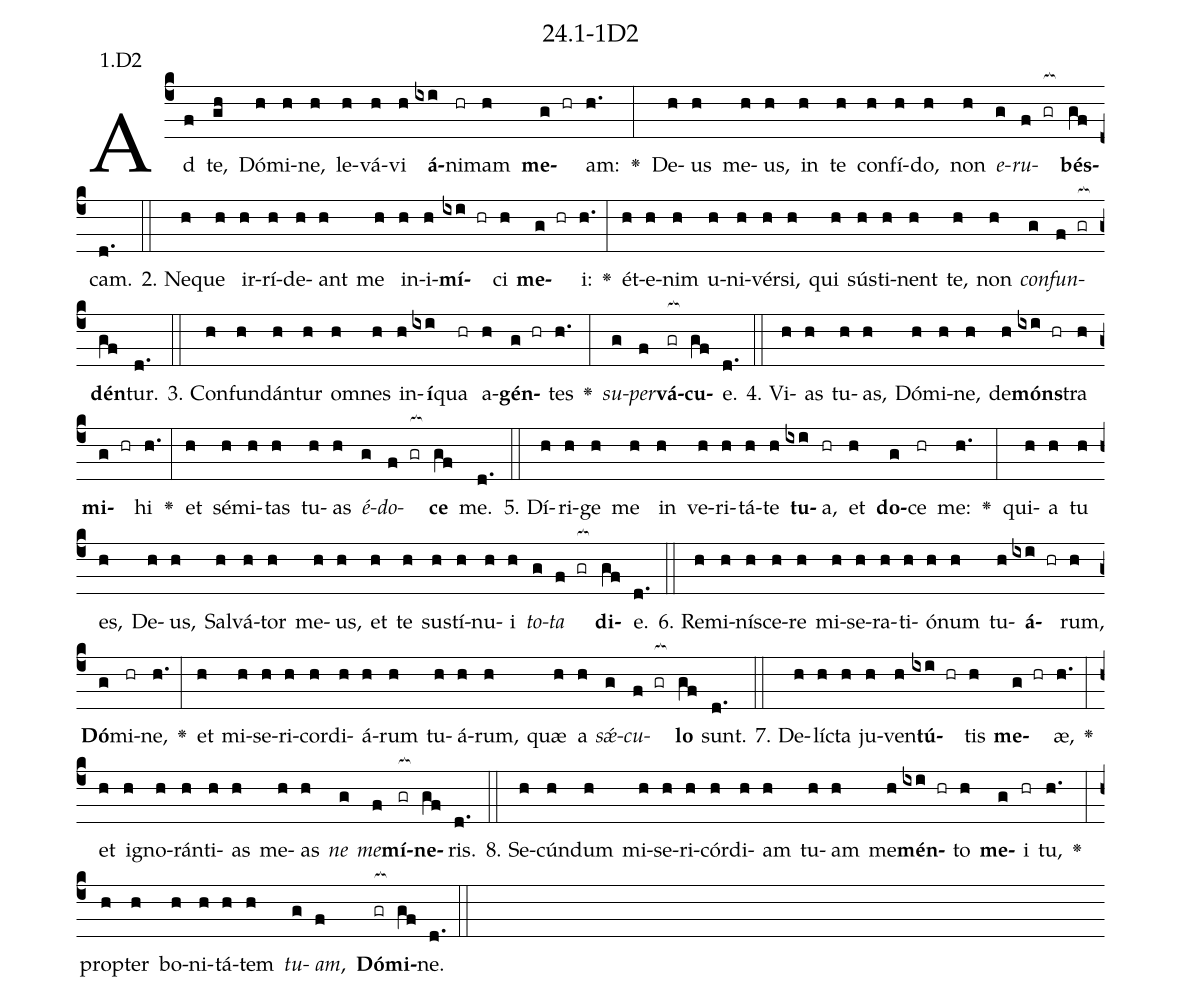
name: 24.1-1D2;
annotation: 1.D2;
%%
(c4)Ad(f) te,(gh) Dó(h)mi(h)ne,(h) le(h)vá(h)vi(h) <b>á</b>(ixi)ni(hr)mam(h) <b>me</b>(g hr)am:(h.) <v>\greheightstar</v>(:) De(h)us(h) me(h)us,(h) in(h) te(h) con(h)fí(h)do,(h) non(h) <i>e</i>(g)<i>ru</i>(f gr[ocb:1{])<b>bés</b>(gf[ocb:0}])cam.(d.) (::)
2. Ne(h)que(h) ir(h)rí(h)de(h)ant(h) me(h) in(h)i(h)<b>mí</b>(ixi hr)ci(h) <b>me</b>(g hr)i:(h.) <v>\greheightstar</v>(:) ét(h)e(h)nim(h) u(h)ni(h)vér(h)si,(h) qui(h) sús(h)ti(h)nent(h) te,(h) non(h) <i>con</i>(g)<i>fun</i>(f gr[ocb:1{])<b>dén</b>(gf[ocb:0}])tur.(d.) (::)
3. Con(h)fun(h)dán(h)tur(h) om(h)nes(h) in(h)<b>í</b>(ixi)qua(hr) a(h)<b>gén</b>(g hr)tes(h.) <v>\greheightstar</v>(:) <i>su</i>(g)<i>per</i>(f)<b>vá</b>(gr[ocb:1{])<b>cu</b>(gf[ocb:0}])e.(d.) (::)
4. Vi(h)as(h) tu(h)as,(h) Dó(h)mi(h)ne,(h) de(h)<b>móns</b>(ixi hr)tra(h) <b>mi</b>(g hr)hi(h.) <v>\greheightstar</v>(:) et(h) sé(h)mi(h)tas(h) tu(h)as(h) <i>é</i>(g)<i>do</i>(f gr[ocb:1{])<b>ce</b>(gf[ocb:0}]) me.(d.) (::)
5. Dí(h)ri(h)ge(h) me(h) in(h) ve(h)ri(h)tá(h)te(h) <b>tu</b>(ixi)a,(hr) et(h) <b>do</b>(g)ce(hr) me:(h.) <v>\greheightstar</v>(:) qui(h)a(h) tu(h) es,(h) De(h)us,(h) Sal(h)vá(h)tor(h) me(h)us,(h) et(h) te(h) sus(h)tí(h)nu(h)i(h) <i>to</i>(g)<i>ta</i>(f gr[ocb:1{]) <b>di</b>(gf[ocb:0}])e.(d.) (::)
6. Re(h)mi(h)ní(h)sce(h)re(h) mi(h)se(h)ra(h)ti(h)ó(h)num(h) tu(h)<b>á</b>(ixi hr)rum,(h) <b>Dó</b>(g)mi(hr)ne,(h.) <v>\greheightstar</v>(:) et(h) mi(h)se(h)ri(h)cor(h)di(h)á(h)rum(h) tu(h)á(h)rum,(h) quæ(h) a(h) <i>sǽ</i>(g)<i>cu</i>(f gr[ocb:1{])<b>lo</b>(gf[ocb:0}]) sunt.(d.) (::)
7. De(h)líc(h)ta(h) ju(h)ven(h)<b>tú</b>(ixi hr)tis(h) <b>me</b>(g hr)æ,(h.) <v>\greheightstar</v>(:) et(h) i(h)gno(h)rán(h)ti(h)as(h) me(h)as(h) <i>ne</i>(g) <i>me</i>(f)<b>mí</b>(gr[ocb:1{])<b>ne</b>(gf[ocb:0}])ris.(d.) (::)
8. Se(h)cún(h)dum(h) mi(h)se(h)ri(h)cór(h)di(h)am(h) tu(h)am(h) me(h)<b>mén</b>(ixi hr)to(h) <b>me</b>(g)i(hr) tu,(h.) <v>\greheightstar</v>(:) prop(h)ter(h) bo(h)ni(h)tá(h)tem(h) <i>tu</i>(g)<i>am</i>,(f) <b>Dó</b>(gr[ocb:1{])<b>mi</b>(gf[ocb:0}])ne.(d.) (::)
